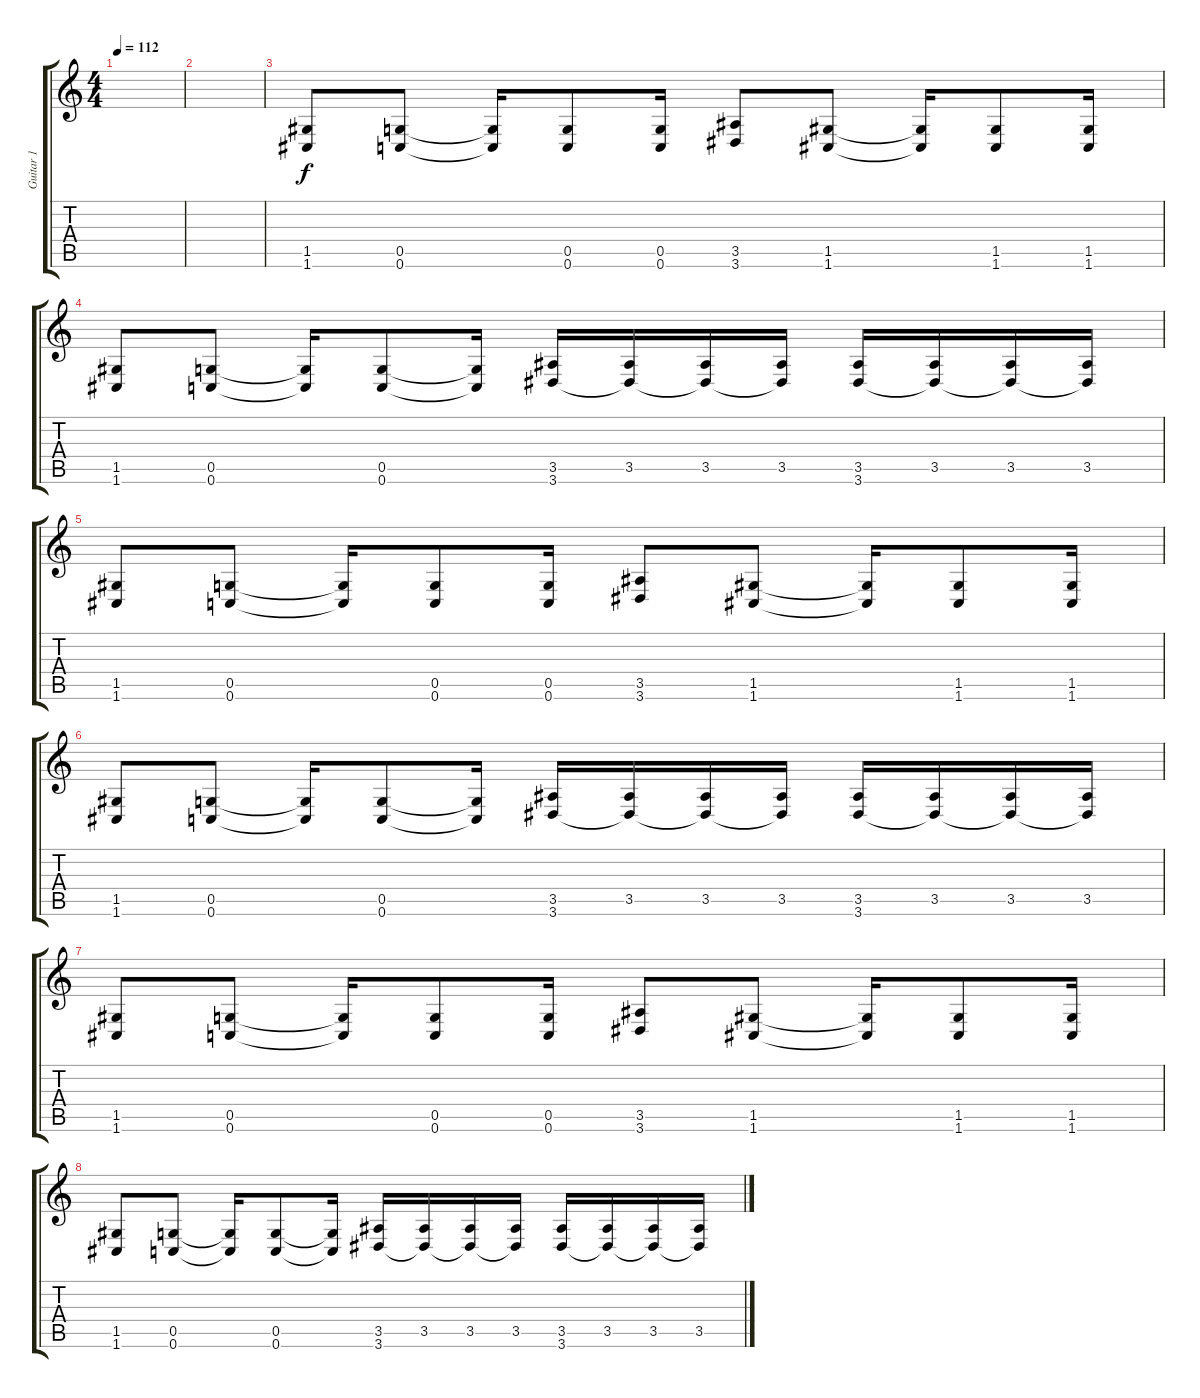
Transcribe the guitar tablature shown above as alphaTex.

\track ("Guitar 1" "Guitar 1") {instrument distortionguitar}
\staff {score tabs}
\tuning (D4 A3 F3 C3 G2 C2) {hide}
\ts (4 4)
\tempo 112
\clef g2
\ks c
|
|
(1.5 1.6).8{dy f instrument distortionguitar} (0.5 0.6).8 (0.5{t} 0.6{t}).16 (0.5 0.6).8 (0.5 0.6).16 (3.5 3.6).8 (1.5 1.6).8 (1.5{t} 1.6{t}).16 (1.5 1.6).8 (1.5 1.6).16 |
(1.5 1.6).8 (0.5 0.6).8 (0.5{t} 0.6{t}).16 (0.5 0.6).8 (0.5{t} 0.6{t}).16 (3.5 3.6).16 (3.5 3.6{t}).16 (3.5 3.6{t}).16 (3.5 3.6{t}).16 (3.5 3.6).16 (3.5 3.6{t}).16 (3.5 3.6{t}).16 (3.5 3.6{t}).16 |
(1.5 1.6).8{instrument distortionguitar} (0.5 0.6).8 (0.5{t} 0.6{t}).16 (0.5 0.6).8 (0.5 0.6).16 (3.5 3.6).8 (1.5 1.6).8 (1.5{t} 1.6{t}).16 (1.5 1.6).8 (1.5 1.6).16 |
(1.5 1.6).8 (0.5 0.6).8 (0.5{t} 0.6{t}).16 (0.5 0.6).8 (0.5{t} 0.6{t}).16 (3.5 3.6).16 (3.5 3.6{t}).16 (3.5 3.6{t}).16 (3.5 3.6{t}).16 (3.5 3.6).16 (3.5 3.6{t}).16 (3.5 3.6{t}).16 (3.5 3.6{t}).16 |
(1.5 1.6).8{instrument distortionguitar} (0.5 0.6).8 (0.5{t} 0.6{t}).16 (0.5 0.6).8 (0.5 0.6).16 (3.5 3.6).8 (1.5 1.6).8 (1.5{t} 1.6{t}).16 (1.5 1.6).8 (1.5 1.6).16 |
(1.5 1.6).8 (0.5 0.6).8 (0.5{t} 0.6{t}).16 (0.5 0.6).8 (0.5{t} 0.6{t}).16 (3.5 3.6).16 (3.5 3.6{t}).16 (3.5 3.6{t}).16 (3.5 3.6{t}).16 (3.5 3.6).16 (3.5 3.6{t}).16 (3.5 3.6{t}).16 (3.5 3.6{t}).16
